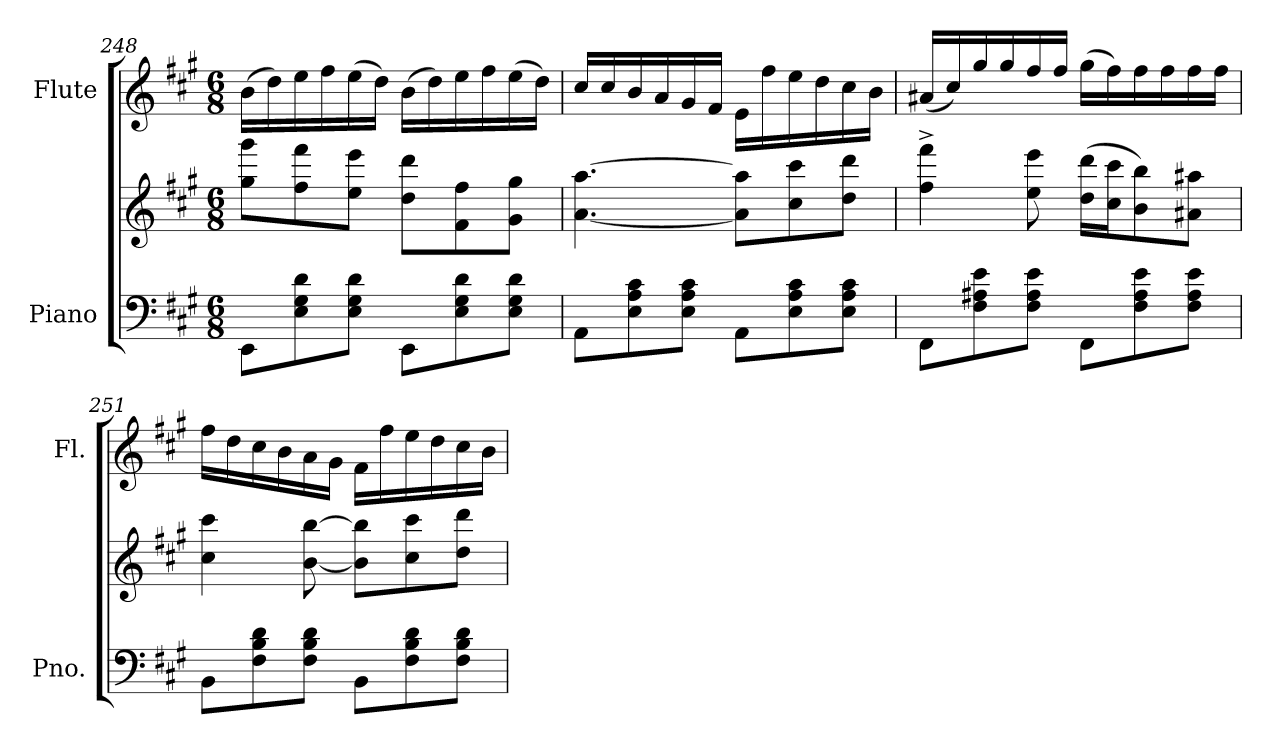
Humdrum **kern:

**kern	**kern	**kern
*part2	*part2	*part1
*staff3	*staff2	*staff1
*I"Piano	*	*I"Flute
*I'Pno.	*	*I'Fl.
*clefF4	*clefG2	*clefG2
*k[f#c#g#]	*k[f#c#g#]	*k[f#c#g#]
*A:	*A:	*A:
*M6/8	*M6/8	*M6/8
=248	=248	=248
8EE\L	8gg#\ 8ggg#\L	(16b\LL
.	.	16dd\)
8E\ 8G#\ 8d\	8ff#\ 8fff#\	16ee\
.	.	16ff#\
8E\ 8G#\ 8d\J	8ee\ 8eee\J	(16ee\
.	.	16dd\JJ)
8EE\L	8dd\ 8ddd\L	(16b\LL
.	.	16dd\)
8E\ 8G#\ 8d\	8f#\ 8ff#\	16ee\
.	.	16ff#\
8E\ 8G#\ 8d\J	8g#\ 8gg#\J	(16ee\
.	.	16dd\JJ)
=249	=249	=249
8AA\L	[4.a\ [4.aa\	16cc#/LL
.	.	16cc#/
8E\ 8A\ 8c#\	.	16b/
.	.	16a/
8E\ 8A\ 8c#\J	.	16g#/
.	.	16f#/JJ
8AA\L	8a\] 8aa\]L	16e\LL
.	.	16ff#\
8E\ 8A\ 8c#\	8cc#\ 8ccc#\	16ee\
.	.	16dd\
8E\ 8A\ 8c#\J	8dd\ 8ddd\J	16cc#\
.	.	16b\JJ
!!LO:PB:g=z
=250	=250	=250
8FF#\L	4ff#\^ 4fff#\^	(16a#X/LL
.	.	16cc#/)
8F#\ 8A#X\ 8e\	.	16gg#/
.	.	16gg#/
8F#\ 8A#\ 8e\J	8ee\ 8eee\	16ff#/
.	.	16ff#/JJ
8FF#\L	(16dd\ 16ddd\LL	(16gg#\LL
.	16cc#\ 16ccc#\J	16ff#\)
8F#\ 8A#\ 8e\	8b\ 8bb\)	16ff#\
.	.	16ff#\
8F#\ 8A#\ 8e\J	8a#X\ 8aa#X\J	16ff#\
.	.	16ff#\JJ
!!LO:PB:g=z
=251	=251	=251
8BB\L	4cc#\ 4ccc#\	16ff#\LL
.	.	16dd\
8F#\ 8B\ 8d\	.	16cc#\
.	.	16b\
8F#\ 8B\ 8d\J	[8b\ [8bb\	16a\
.	.	16g#\JJ
8BB\L	8b\] 8bb\]L	16f#\LL
.	.	16ff#\
8F#\ 8B\ 8d\	8cc#\ 8ccc#\	16ee\
.	.	16dd\
8F#\ 8B\ 8d\J	8dd\ 8ddd\J	16cc#\
.	.	16b\JJ
=	=	=
*-	*-	*-
